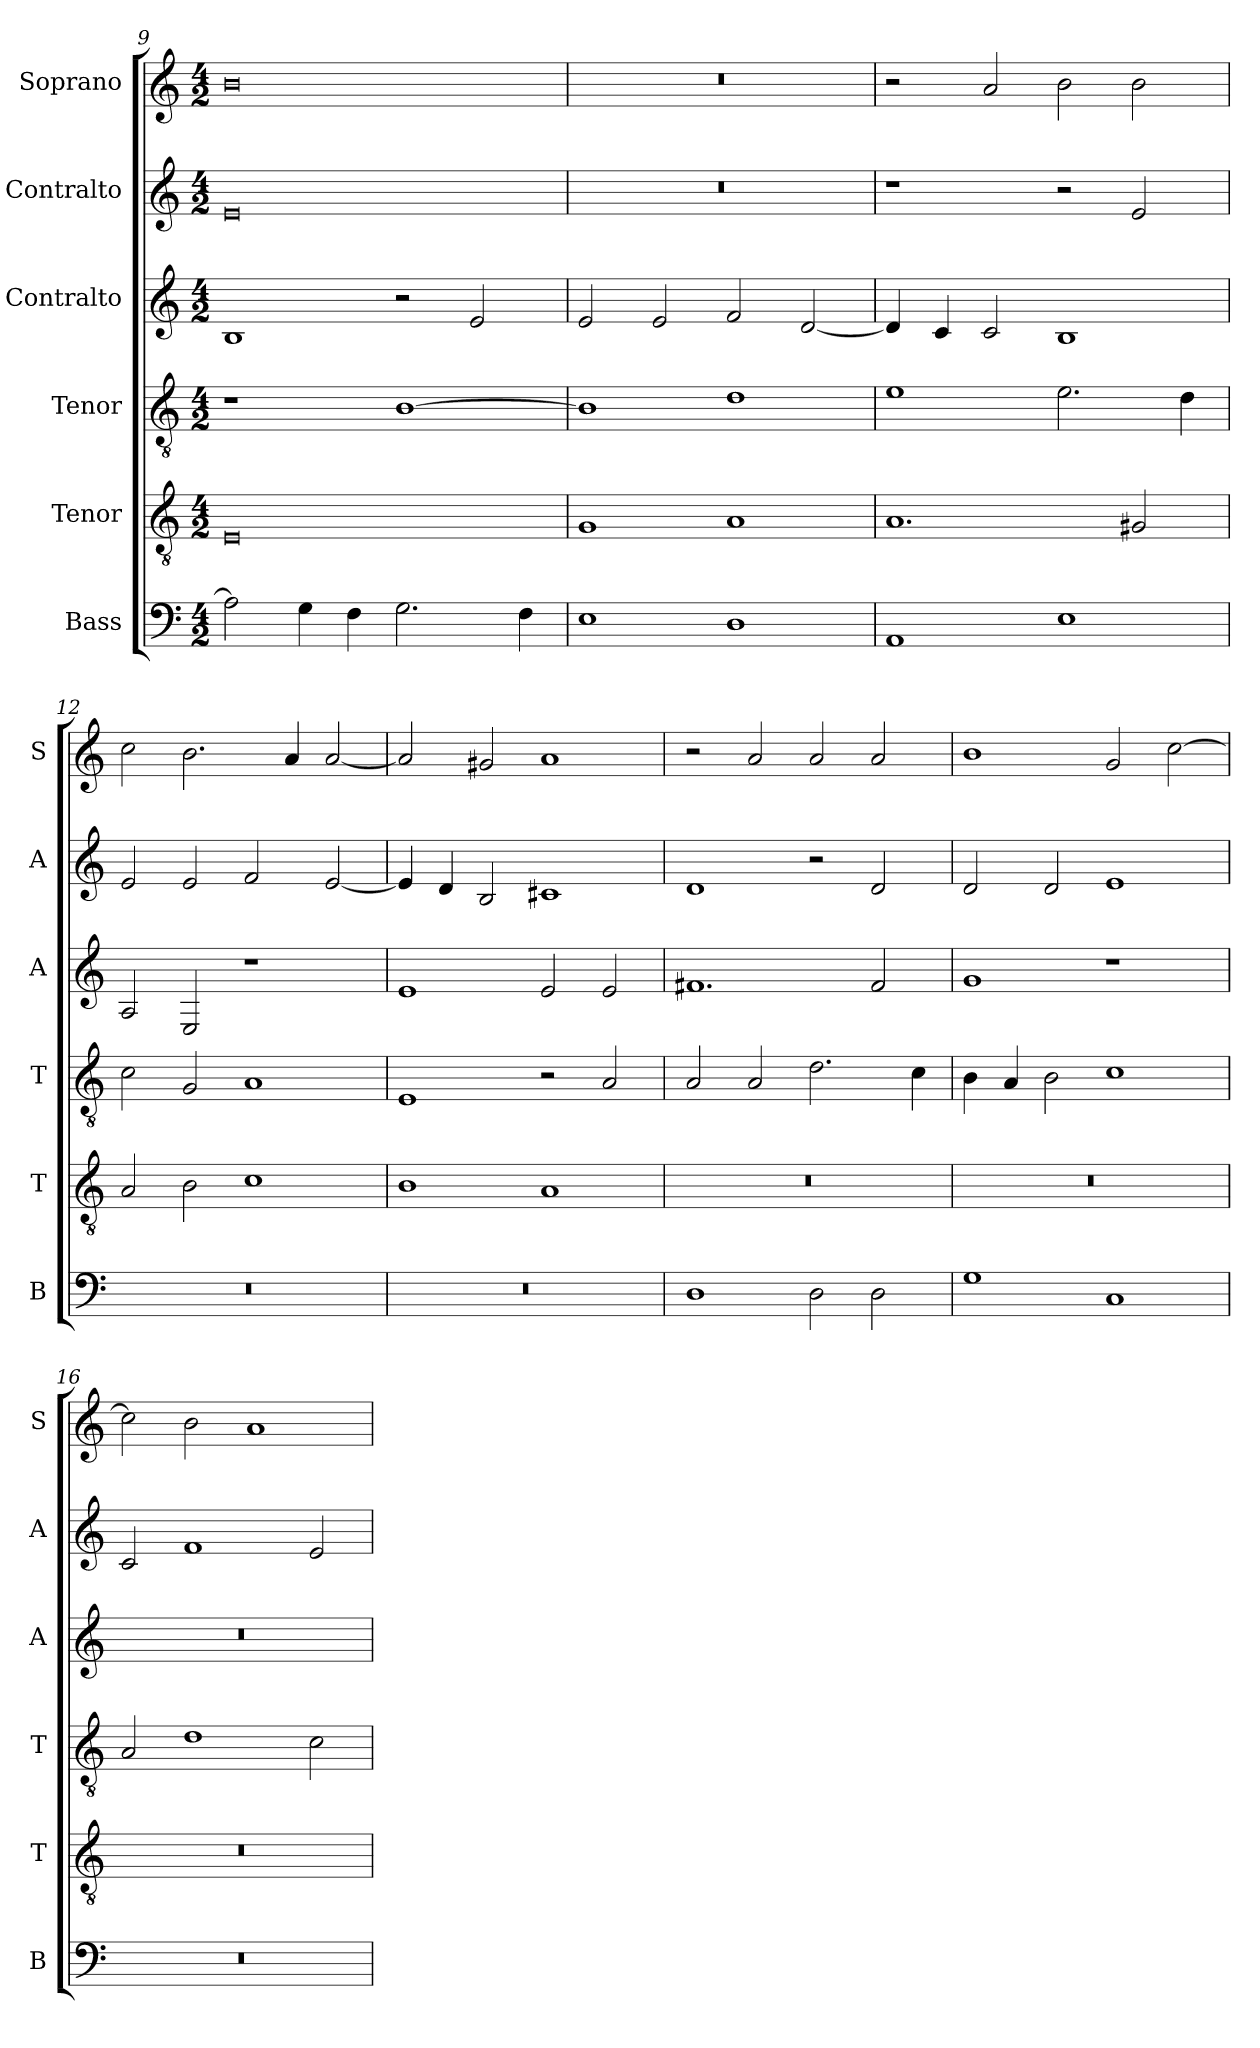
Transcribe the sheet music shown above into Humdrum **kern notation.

**kern	**kern	**kern	**kern	**kern	**kern
*part6	*part5	*part4	*part3	*part2	*part1
*staff6	*staff5	*staff4	*staff3	*staff2	*staff1
*I"Bass	*I"Tenor	*I"Tenor	*I"Contralto	*I"Contralto	*I"Soprano
*I'B	*I'T	*I'T	*I'A	*I'A	*I'S
*clefF4	*clefGv2	*clefGv2	*clefG2	*clefG2	*clefG2
*k[]	*k[]	*k[]	*k[]	*k[]	*k[]
*A:aeo	*A:aeo	*A:aeo	*A:aeo	*A:aeo	*A:aeo
*M4/2	*M4/2	*M4/2	*M4/2	*M4/2	*M4/2
=9	=9	=9	=9	=9	=9
2A]	0E	1r	1B	0e	0b
4G	.	.	.	.	.
4F	.	.	.	.	.
2.G	.	[1B	2r	.	.
.	.	.	2e	.	.
4F	.	.	.	.	.
=10	=10	=10	=10	=10	=10
1E	1G	1B]	2e	0r	0r
.	.	.	2e	.	.
1D	1A	1d	2f	.	.
.	.	.	[2d	.	.
=11	=11	=11	=11	=11	=11
1AA	1.A	1e	4d]	1r	2r
.	.	.	4c	.	.
.	.	.	2c	.	2a
1E	.	2.e	1B	2r	2b
.	2G#X	.	.	2e	2b
.	.	4d	.	.	.
=12	=12	=12	=12	=12	=12
0r	2A	2c	2A	2e	2cc
.	2B	2G	2E	2e	2.b
.	1c	1A	1r	2f	.
.	.	.	.	.	4a
.	.	.	.	[2e	[2a
=13	=13	=13	=13	=13	=13
0r	1B	1E	1e	4e]	2a]
.	.	.	.	4d	.
.	.	.	.	2B	2g#X
.	1A	2r	2e	1c#X	1a
.	.	2A	2e	.	.
=14	=14	=14	=14	=14	=14
1D	0r	2A	1.f#X	1d	2r
.	.	2A	.	.	2a
2D	.	2.d	.	2r	2a
2D	.	.	2f#	2d	2a
.	.	4c	.	.	.
=15	=15	=15	=15	=15	=15
1G	0r	4B	1g	2d	1b
.	.	4A	.	.	.
.	.	2B	.	2d	.
1C	.	1c	1r	1e	2g
.	.	.	.	.	[2cc
=16	=16	=16	=16	=16	=16
0r	0r	2A	0r	2c	2cc]
.	.	1d	.	1f	2b
.	.	.	.	.	1a
.	.	2c	.	2e	.
=	=	=	=	=	=
*-	*-	*-	*-	*-	*-
